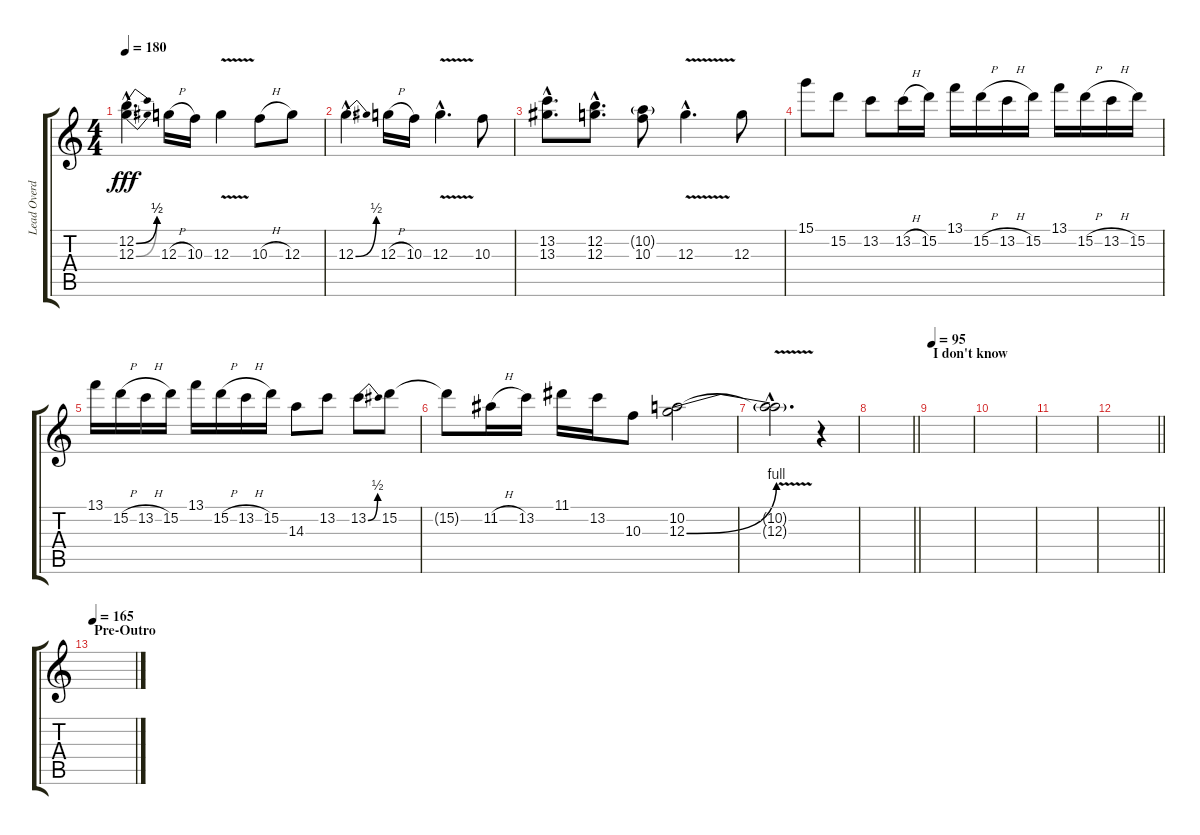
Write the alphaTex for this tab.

\track ("Lead Overdub" "Lead Overd") {instrument distortionguitar}
\staff {score tabs}
\tuning (E4 B3 G3 D3 A2 D2) {hide}
\ts (4 4)
\tempo 180
\clef g2
\ks c
(12.2{be (bend 0 0 60 2) hac} 12.3{be (bend 0 0 60 2) hac}).4{d dy fff} 12.3{h}.16 10.3.16 12.3{v}.4 10.3{h}.8 12.3.8 |
12.3{be (bend 0 0 60 2) hac}.4{d} 12.3{h}.16 10.3.16 12.3{v hac}.4{d} 10.3.8 |
(13.2{hac} 13.3{hac}).8{d} (12.2{hac} 12.3{hac}).8{d} (10.2{g} 10.3).8 12.3{v hac}.4{d} 12.3.8 |
15.1.8 15.2.8 13.2.8 13.2{h}.16 15.2.16 13.1.16 15.2{h}.16 13.2{h}.16 15.2.16 13.1.16 15.2{h}.16 13.2{h}.16 15.2.16 |
13.1.16 15.2{h}.16 13.2{h}.16 15.2.16 13.1.16 15.2{h}.16 13.2{h}.16 15.2.16 14.3.8 13.2.8 13.2{be (bend 0 0 60 2)}.8 15.2.8 |
15.2{t}.8 11.2{h}.16 13.2.16 11.1.16 13.2.16 10.3.8 (10.2 12.3{be (bend 0 0 60 4)}).2 |
(10.2{hac t} 12.3{v hac t}).2{d} r.4 |
\barLineRight lightlight
|
\section ("" "I don't know")
\tempo 95
|
|
|
\barLineRight lightlight
|
\section ("" "Pre-Outro")
\tempo 165
